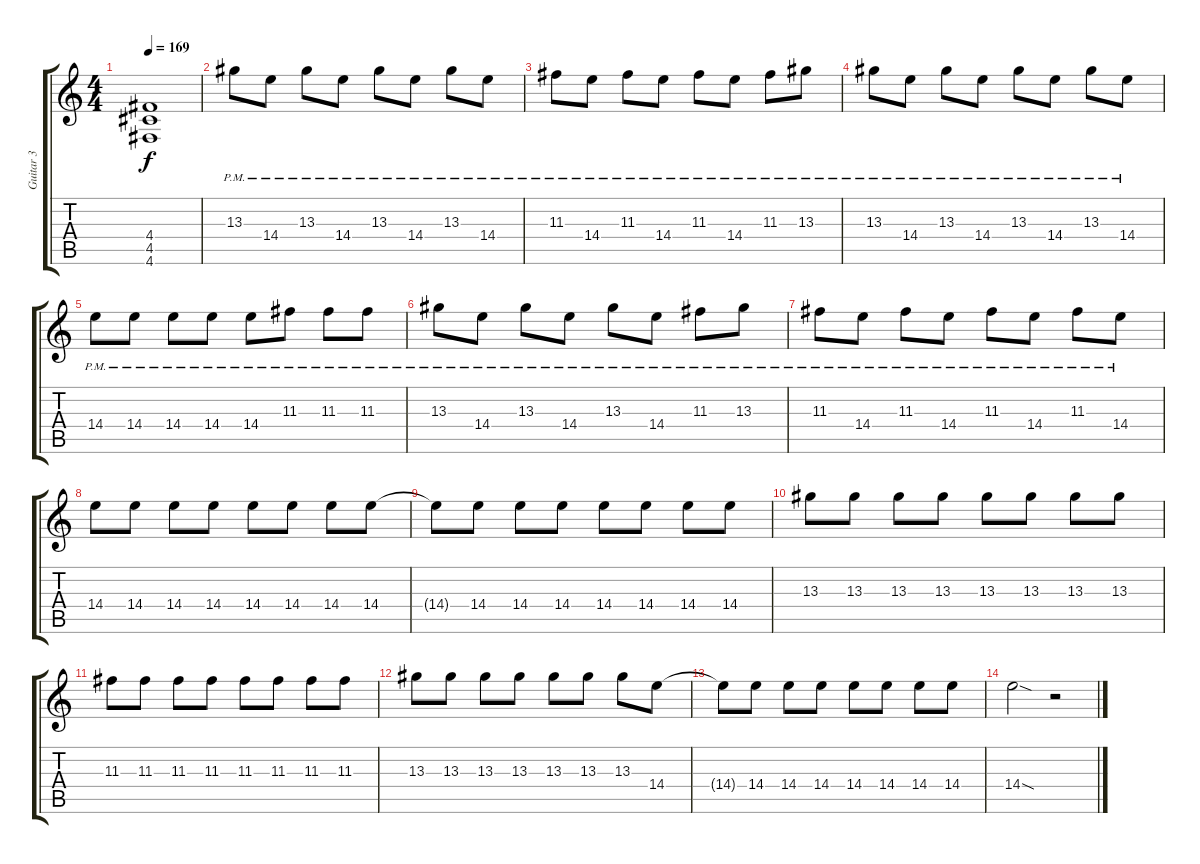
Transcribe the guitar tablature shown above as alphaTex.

\track ("Guitar 3" "Guitar 3") {instrument overdrivenguitar}
\staff {score tabs}
\tuning (E4 B3 G3 D3 A2 D2) {hide}
\ts (4 4)
\tempo 169
\clef g2
\ks c
(4.4{t} 4.5{t} 4.6{t}).1{dy f} |
13.3{pm}.8{volume 9} 14.4{pm}.8 13.3{pm}.8 14.4{pm}.8 13.3{pm}.8 14.4{pm}.8 13.3{pm}.8 14.4{pm}.8 |
11.3{pm}.8 14.4{pm}.8 11.3{pm}.8 14.4{pm}.8 11.3{pm}.8 14.4{pm}.8 11.3{pm}.8 13.3{pm}.8 |
13.3{pm}.8 14.4{pm}.8 13.3{pm}.8 14.4{pm}.8 13.3{pm}.8 14.4{pm}.8 13.3{pm}.8 14.4{pm}.8 |
14.4{pm}.8 14.4{pm}.8 14.4{pm}.8 14.4{pm}.8 14.4{pm}.8 11.3{pm}.8 11.3{pm}.8 11.3{pm}.8 |
13.3{pm}.8 14.4{pm}.8 13.3{pm}.8 14.4{pm}.8 13.3{pm}.8 14.4{pm}.8 11.3{pm}.8 13.3{pm}.8 |
11.3{pm}.8 14.4{pm}.8 11.3{pm}.8 14.4{pm}.8 11.3{pm}.8 14.4{pm}.8 11.3{pm}.8 14.4{pm}.8 |
14.4.8 14.4.8 14.4.8 14.4.8 14.4.8 14.4.8 14.4.8 14.4.8 |
14.4{t}.8 14.4.8 14.4.8 14.4.8 14.4.8 14.4.8 14.4.8 14.4.8 |
13.3.8 13.3.8 13.3.8 13.3.8 13.3.8 13.3.8 13.3.8 13.3.8 |
11.3.8 11.3.8 11.3.8 11.3.8 11.3.8 11.3.8 11.3.8 11.3.8 |
13.3.8 13.3.8 13.3.8 13.3.8 13.3.8 13.3.8 13.3.8 14.4.8 |
14.4{t}.8 14.4.8 14.4.8 14.4.8 14.4.8 14.4.8 14.4.8 14.4.8 |
14.4{sod}.2 r.2
